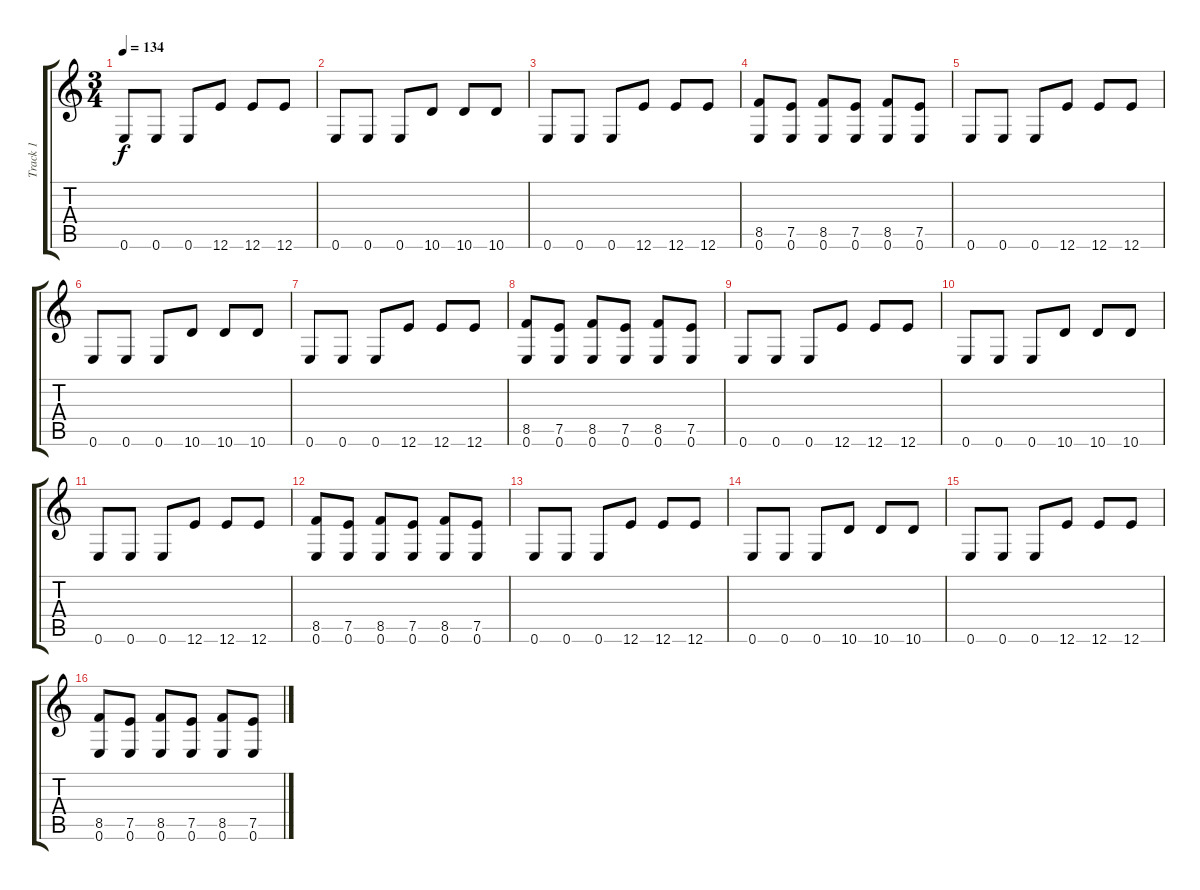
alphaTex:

\track ("Track 1" "Track 1") {instrument distortionguitar}
\staff {score tabs}
\tuning (E4 B3 G3 D3 A2 E2) {hide}
\ts (3 4)
\tempo 134
\clef g2
\ks c
0.6.8{dy f} 0.6.8 0.6.8 12.6.8 12.6.8 12.6.8 |
0.6.8 0.6.8 0.6.8 10.6.8 10.6.8 10.6.8 |
0.6.8 0.6.8 0.6.8 12.6.8 12.6.8 12.6.8 |
(8.5 0.6).8 (7.5 0.6).8 (8.5 0.6).8 (7.5 0.6).8 (8.5 0.6).8 (7.5 0.6).8 |
0.6.8 0.6.8 0.6.8 12.6.8 12.6.8 12.6.8 |
0.6.8 0.6.8 0.6.8 10.6.8 10.6.8 10.6.8 |
0.6.8 0.6.8 0.6.8 12.6.8 12.6.8 12.6.8 |
(8.5 0.6).8 (7.5 0.6).8 (8.5 0.6).8 (7.5 0.6).8 (8.5 0.6).8 (7.5 0.6).8 |
0.6.8 0.6.8 0.6.8 12.6.8 12.6.8 12.6.8 |
0.6.8 0.6.8 0.6.8 10.6.8 10.6.8 10.6.8 |
0.6.8 0.6.8 0.6.8 12.6.8 12.6.8 12.6.8 |
(8.5 0.6).8 (7.5 0.6).8 (8.5 0.6).8 (7.5 0.6).8 (8.5 0.6).8 (7.5 0.6).8 |
0.6.8 0.6.8 0.6.8 12.6.8 12.6.8 12.6.8 |
0.6.8 0.6.8 0.6.8 10.6.8 10.6.8 10.6.8 |
0.6.8 0.6.8 0.6.8 12.6.8 12.6.8 12.6.8 |
(8.5 0.6).8 (7.5 0.6).8 (8.5 0.6).8 (7.5 0.6).8 (8.5 0.6).8 (7.5 0.6).8
